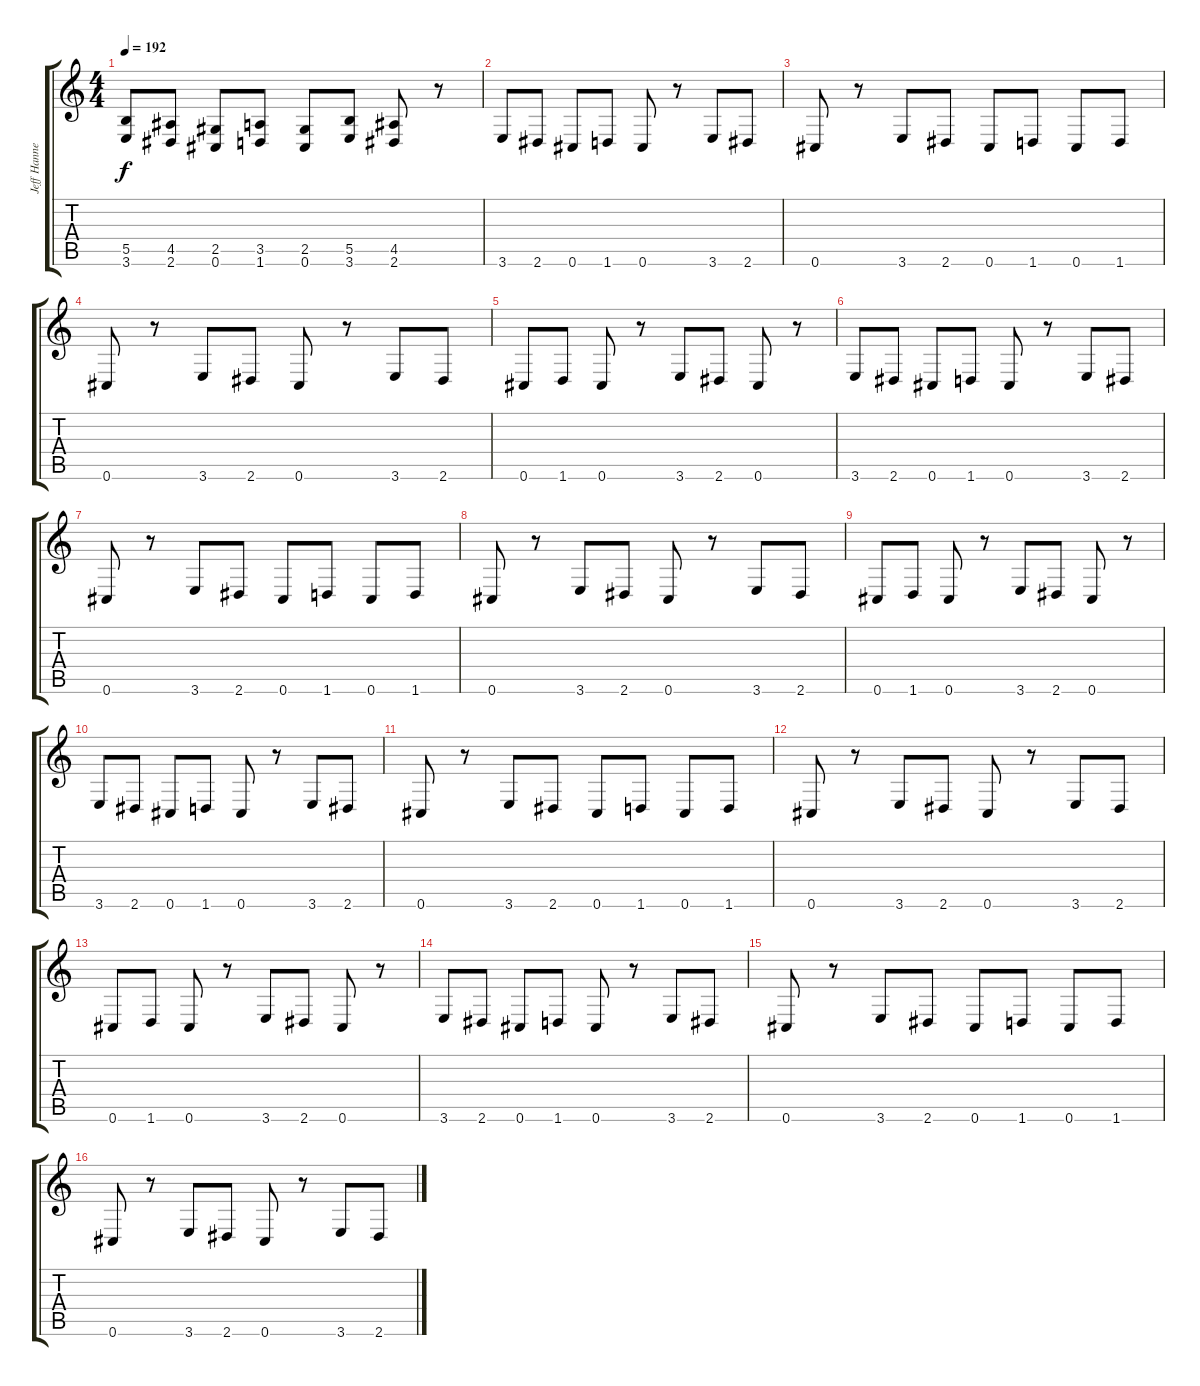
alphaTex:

\track ("Jeff Hanneman" "Jeff Hanne") {instrument distortionguitar}
\staff {score tabs}
\tuning (Db4 Ab3 E3 B2 Gb2 Db2) {hide}
\ts (4 4)
\tempo 192
\clef g2
\ks c
(5.5 3.6).8{dy f} (4.5 2.6).8 (2.5 0.6).8 (3.5 1.6).8 (2.5 0.6).8 (5.5 3.6).8 (4.5 2.6).8 r.8 |
3.6.8 2.6.8 0.6.8 1.6.8 0.6.8 r.8 3.6.8 2.6.8 |
0.6.8 r.8 3.6.8 2.6.8 0.6.8 1.6.8 0.6.8 1.6.8 |
0.6.8 r.8 3.6.8 2.6.8 0.6.8 r.8 3.6.8 2.6.8 |
0.6.8 1.6.8 0.6.8 r.8 3.6.8 2.6.8 0.6.8 r.8 |
3.6.8 2.6.8 0.6.8 1.6.8 0.6.8 r.8 3.6.8 2.6.8 |
0.6.8 r.8 3.6.8 2.6.8 0.6.8 1.6.8 0.6.8 1.6.8 |
0.6.8 r.8 3.6.8 2.6.8 0.6.8 r.8 3.6.8 2.6.8 |
0.6.8 1.6.8 0.6.8 r.8 3.6.8 2.6.8 0.6.8 r.8 |
3.6.8 2.6.8 0.6.8 1.6.8 0.6.8 r.8 3.6.8 2.6.8 |
0.6.8 r.8 3.6.8 2.6.8 0.6.8 1.6.8 0.6.8 1.6.8 |
0.6.8 r.8 3.6.8 2.6.8 0.6.8 r.8 3.6.8 2.6.8 |
0.6.8 1.6.8 0.6.8 r.8 3.6.8 2.6.8 0.6.8 r.8 |
3.6.8 2.6.8 0.6.8 1.6.8 0.6.8 r.8 3.6.8 2.6.8 |
0.6.8 r.8 3.6.8 2.6.8 0.6.8 1.6.8 0.6.8 1.6.8 |
0.6.8 r.8 3.6.8 2.6.8 0.6.8 r.8 3.6.8 2.6.8
